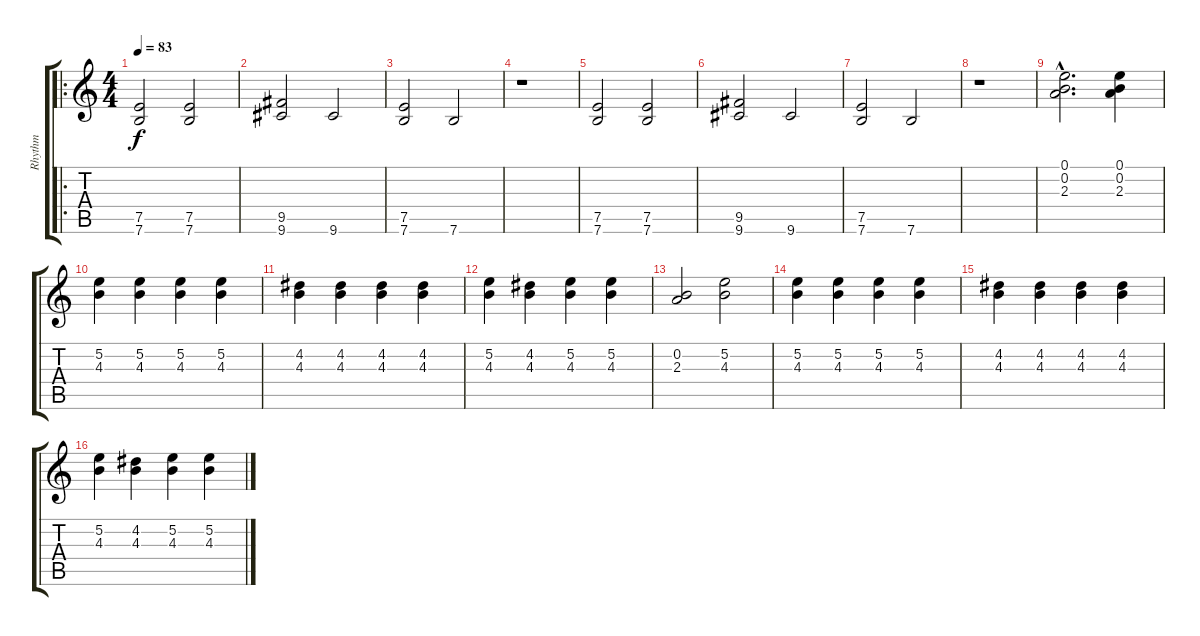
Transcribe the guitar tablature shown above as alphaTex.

\track ("Rhythm" "Rhythm") {instrument electricguitarclean}
\staff {score tabs}
\tuning (E4 B3 G3 D3 A2 E2) {hide}
\ro
\ts (4 4)
\tempo 83
\clef g2
\ks c
(7.5 7.6).2{dy f instrument electricguitarclean} (7.5 7.6).2 |
(9.5 9.6).2 9.6.2 |
(7.5 7.6).2 7.6.2 |
r.1 |
(7.5 7.6).2 (7.5 7.6).2 |
(9.5 9.6).2 9.6.2 |
(7.5 7.6).2 7.6.2 |
r.1 |
(0.1{hac} 0.2{hac} 2.3{hac}).2{d} (0.1 0.2 2.3).4 |
(5.2 4.3).4 (5.2 4.3).4 (5.2 4.3).4 (5.2 4.3).4 |
(4.2 4.3).4 (4.2 4.3).4 (4.2 4.3).4 (4.2 4.3).4 |
(5.2 4.3).4 (4.2 4.3).4 (5.2 4.3).4 (5.2 4.3).4 |
(0.2 2.3).2 (5.2 4.3).2 |
(5.2 4.3).4 (5.2 4.3).4 (5.2 4.3).4 (5.2 4.3).4 |
(4.2 4.3).4 (4.2 4.3).4 (4.2 4.3).4 (4.2 4.3).4 |
(5.2 4.3).4 (4.2 4.3).4 (5.2 4.3).4 (5.2 4.3).4
